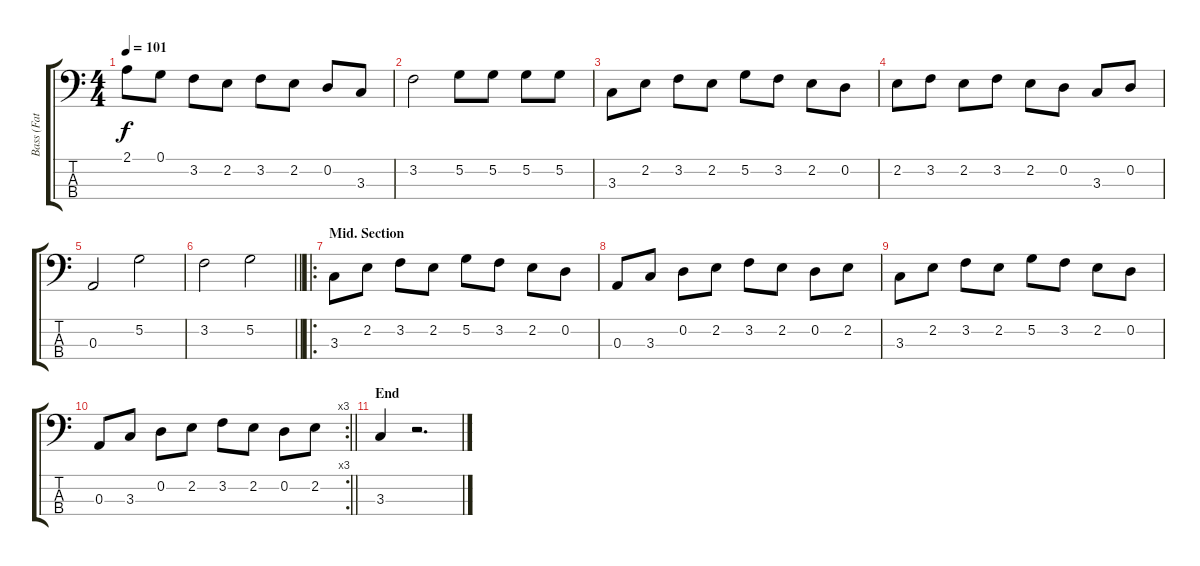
\track ("Bass (Fat Mike)" "Bass (Fat ") {instrument electricbasspick}
\staff {score tabs}
\tuning (G2 D2 A1 E1) {hide}
\ts (4 4)
\tempo 101
\clef f4
\ks c
2.1.8{dy f} 0.1.8 3.2.8 2.2.8 3.2.8 2.2.8 0.2.8 3.3.8 |
3.2.2 5.2.8 5.2.8 5.2.8 5.2.8 |
3.3.8 2.2.8 3.2.8 2.2.8 5.2.8 3.2.8 2.2.8 0.2.8 |
2.2.8 3.2.8 2.2.8 3.2.8 2.2.8 0.2.8 3.3.8 0.2.8 |
0.3.2 5.2.2 |
\barLineRight lightlight
3.2.2 5.2.2 |
\ro
\section ("" "Mid. Section")
3.3.8 2.2.8 3.2.8 2.2.8 5.2.8 3.2.8 2.2.8 0.2.8 |
0.3.8 3.3.8 0.2.8 2.2.8 3.2.8 2.2.8 0.2.8 2.2.8 |
3.3.8 2.2.8 3.2.8 2.2.8 5.2.8 3.2.8 2.2.8 0.2.8 |
\rc 3
\barLineRight lightlight
0.3.8 3.3.8 0.2.8 2.2.8 3.2.8 2.2.8 0.2.8 2.2.8 |
\section ("" "End")
3.3.4 r.2{d}
